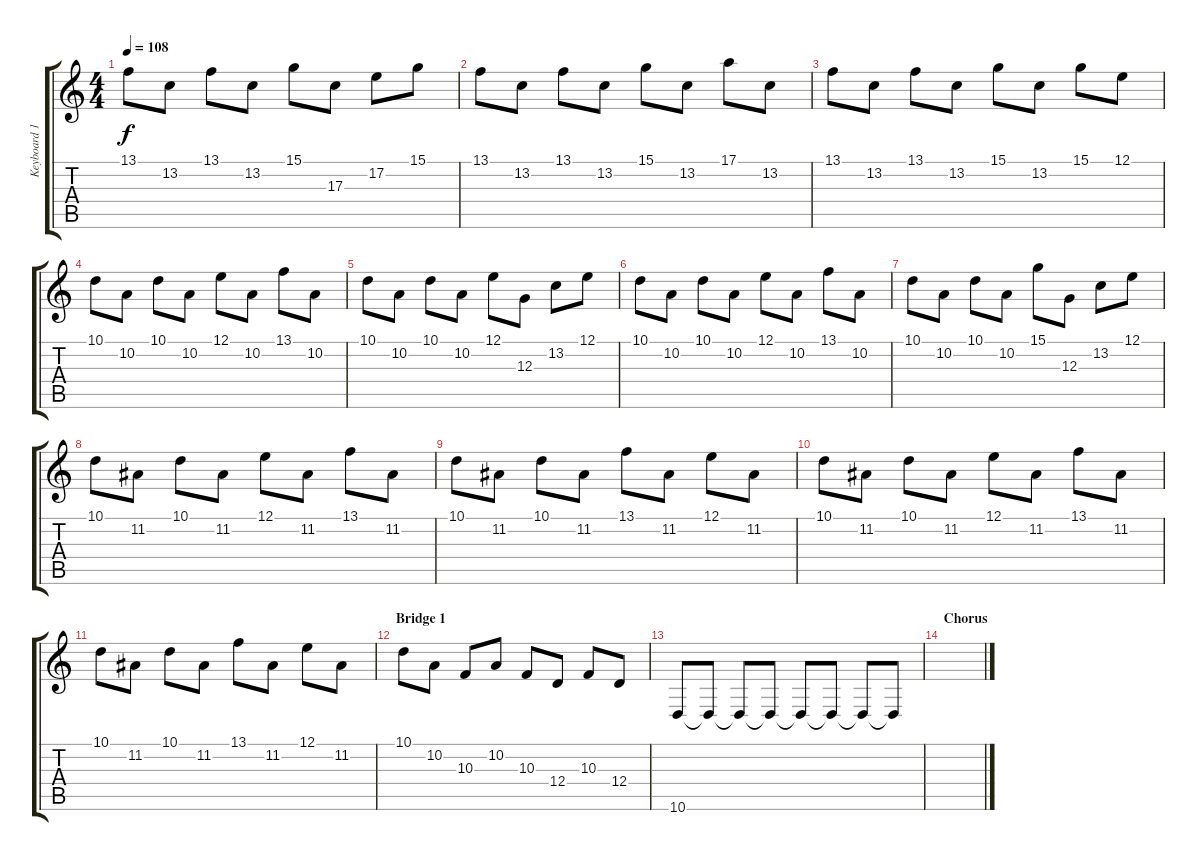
\track ("Keyboard 1" "Keyboard 1") {instrument fx5brightness}
\staff {score tabs}
\tuning (E4 B3 G3 D3 A2 E2) {hide}
\ts (4 4)
\tempo 108
\clef g2
\ks c
13.1.8{dy f} 13.2.8 13.1.8 13.2.8 15.1.8 17.3.8 17.2.8 15.1.8 |
13.1.8 13.2.8 13.1.8 13.2.8 15.1.8 13.2.8 17.1.8 13.2.8 |
13.1.8 13.2.8 13.1.8 13.2.8 15.1.8 13.2.8 15.1.8 12.1.8 |
10.1.8 10.2.8 10.1.8 10.2.8 12.1.8 10.2.8 13.1.8 10.2.8 |
10.1.8 10.2.8 10.1.8 10.2.8 12.1.8 12.3.8 13.2.8 12.1.8 |
10.1.8 10.2.8 10.1.8 10.2.8 12.1.8 10.2.8 13.1.8 10.2.8 |
10.1.8 10.2.8 10.1.8 10.2.8 15.1.8 12.3.8 13.2.8 12.1.8 |
10.1.8 11.2.8 10.1.8 11.2.8 12.1.8 11.2.8 13.1.8 11.2.8 |
10.1.8 11.2.8 10.1.8 11.2.8 13.1.8 11.2.8 12.1.8 11.2.8 |
10.1.8 11.2.8 10.1.8 11.2.8 12.1.8 11.2.8 13.1.8 11.2.8 |
10.1.8 11.2.8 10.1.8 11.2.8 13.1.8 11.2.8 12.1.8 11.2.8 |
\section ("" "Bridge 1")
10.1.8 10.2.8 10.3.8 10.2.8 10.3.8 12.4.8 10.3.8 12.4.8 |
10.6.8 10.6{t}.8 10.6{t}.8 10.6{t}.8 10.6{t}.8 10.6{t}.8 10.6{t}.8 10.6{t}.8 |
\section ("" "Chorus")
